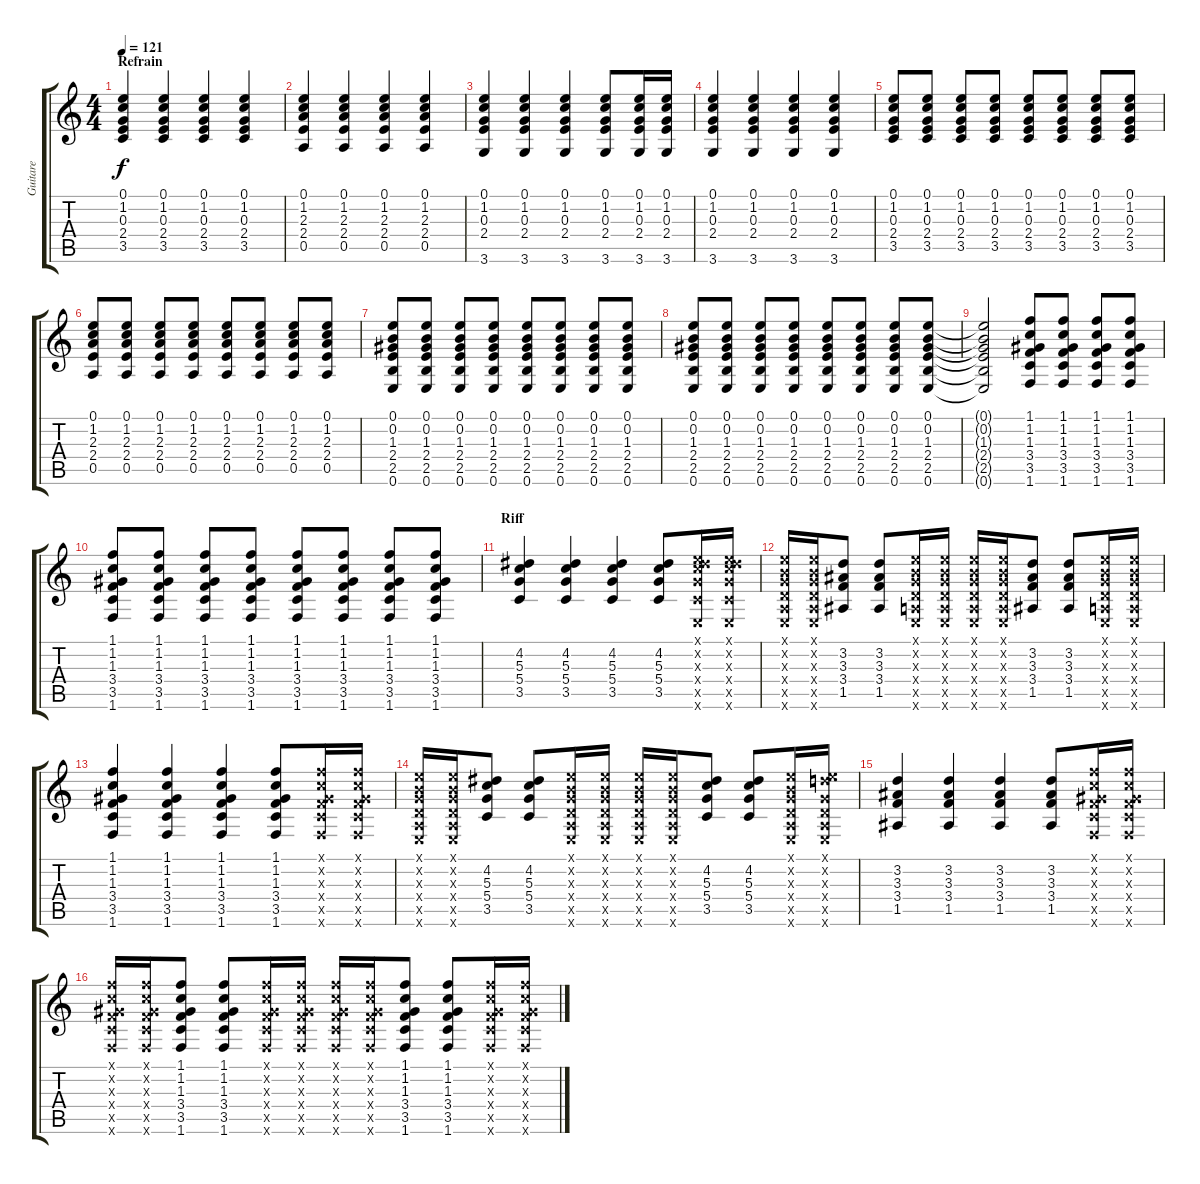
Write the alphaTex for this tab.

\track ("Guitare" "Guitare") {instrument overdrivenguitar}
\staff {score tabs}
\tuning (E4 B3 G3 D3 A2 E2) {hide}
\ts (4 4)
\section ("" "Refrain")
\tempo 121
\clef g2
\ks c
(0.1 1.2 0.3 2.4 3.5).4{dy f} (0.1 1.2 0.3 2.4 3.5).4 (0.1 1.2 0.3 2.4 3.5).4 (0.1 1.2 0.3 2.4 3.5).4 |
(0.1 1.2 2.3 2.4 0.5).4 (0.1 1.2 2.3 2.4 0.5).4 (0.1 1.2 2.3 2.4 0.5).4 (0.1 1.2 2.3 2.4 0.5).4 |
(0.1 1.2 0.3 2.4 3.6).4 (0.1 1.2 0.3 2.4 3.6).4 (0.1 1.2 0.3 2.4 3.6).4 (0.1 1.2 0.3 2.4 3.6).8 (0.1 1.2 0.3 2.4 3.6).16 (0.1 1.2 0.3 2.4 3.6).16 |
(0.1 1.2 0.3 2.4 3.6).4 (0.1 1.2 0.3 2.4 3.6).4 (0.1 1.2 0.3 2.4 3.6).4 (0.1 1.2 0.3 2.4 3.6).4 |
(0.1 1.2 0.3 2.4 3.5).8 (0.1 1.2 0.3 2.4 3.5).8 (0.1 1.2 0.3 2.4 3.5).8 (0.1 1.2 0.3 2.4 3.5).8 (0.1 1.2 0.3 2.4 3.5).8 (0.1 1.2 0.3 2.4 3.5).8 (0.1 1.2 0.3 2.4 3.5).8 (0.1 1.2 0.3 2.4 3.5).8 |
(0.1 1.2 2.3 2.4 0.5).8 (0.1 1.2 2.3 2.4 0.5).8 (0.1 1.2 2.3 2.4 0.5).8 (0.1 1.2 2.3 2.4 0.5).8 (0.1 1.2 2.3 2.4 0.5).8 (0.1 1.2 2.3 2.4 0.5).8 (0.1 1.2 2.3 2.4 0.5).8 (0.1 1.2 2.3 2.4 0.5).8 |
(0.1 0.2 1.3 2.4 2.5 0.6).8 (0.1 0.2 1.3 2.4 2.5 0.6).8 (0.1 0.2 1.3 2.4 2.5 0.6).8 (0.1 0.2 1.3 2.4 2.5 0.6).8 (0.1 0.2 1.3 2.4 2.5 0.6).8 (0.1 0.2 1.3 2.4 2.5 0.6).8 (0.1 0.2 1.3 2.4 2.5 0.6).8 (0.1 0.2 1.3 2.4 2.5 0.6).8 |
(0.1 0.2 1.3 2.4 2.5 0.6).8 (0.1 0.2 1.3 2.4 2.5 0.6).8 (0.1 0.2 1.3 2.4 2.5 0.6).8 (0.1 0.2 1.3 2.4 2.5 0.6).8 (0.1 0.2 1.3 2.4 2.5 0.6).8 (0.1 0.2 1.3 2.4 2.5 0.6).8 (0.1 0.2 1.3 2.4 2.5 0.6).8 (0.1 0.2 1.3 2.4 2.5 0.6).8 |
(0.1{t} 0.2{t} 1.3{t} 2.4{t} 2.5{t} 0.6{t}).2 (1.1 1.2 1.3 3.4 3.5 1.6).8 (1.1 1.2 1.3 3.4 3.5 1.6).8 (1.1 1.2 1.3 3.4 3.5 1.6).8 (1.1 1.2 1.3 3.4 3.5 1.6).8 |
(1.1 1.2 1.3 3.4 3.5 1.6).8 (1.1 1.2 1.3 3.4 3.5 1.6).8 (1.1 1.2 1.3 3.4 3.5 1.6).8 (1.1 1.2 1.3 3.4 3.5 1.6).8 (1.1 1.2 1.3 3.4 3.5 1.6).8 (1.1 1.2 1.3 3.4 3.5 1.6).8 (1.1 1.2 1.3 3.4 3.5 1.6).8 (1.1 1.2 1.3 3.4 3.5 1.6).8 |
\section ("" "Riff")
(4.2 5.3 5.4 3.5).4 (4.2 5.3 5.4 3.5).4 (4.2 5.3 5.4 3.5).4 (4.2 5.3 5.4 3.5).8 (0.1{x} 4.2{x} 5.3{x} 5.4{x} 3.5{x} 0.6{x}).16 (0.1{x} 4.2{x} 5.3{x} 5.4{x} 3.5{x} 0.6{x}).16 |
(0.1{x} 0.2{x} 0.3{x} 0.4{x} 0.5{x} 0.6{x}).16 (0.1{x} 0.2{x} 0.3{x} 0.4{x} 0.5{x} 0.6{x}).16 (3.2 3.3 3.4 1.5).8 (3.2 3.3 3.4 1.5).8 (0.1{x} 0.2{x} 0.3{x} 0.4{x} 0.5{x} 0.6{x}).16 (0.1{x} 0.2{x} 0.3{x} 0.4{x} 0.5{x} 0.6{x}).16 (0.1{x} 0.2{x} 0.3{x} 0.4{x} 0.5{x} 0.6{x}).16 (0.1{x} 0.2{x} 0.3{x} 0.4{x} 0.5{x} 0.6{x}).16 (3.2 3.3 3.4 1.5).8 (3.2 3.3 3.4 1.5).8 (0.1{x} 0.2{x} 0.3{x} 0.4{x} 0.5{x} 0.6{x}).16 (0.1{x} 0.2{x} 0.3{x} 0.4{x} 0.5{x} 0.6{x}).16 |
(1.1 1.2 1.3 3.4 3.5 1.6).4 (1.1 1.2 1.3 3.4 3.5 1.6).4 (1.1 1.2 1.3 3.4 3.5 1.6).4 (1.1 1.2 1.3 3.4 3.5 1.6).8 (1.1{x} 1.2{x} 1.3{x} 3.4{x} 3.5{x} 1.6{x}).16 (1.1{x} 1.2{x} 1.3{x} 3.4{x} 3.5{x} 1.6{x}).16 |
(0.1{x} 0.2{x} 0.3{x} 0.4{x} 0.5{x} 0.6{x}).16 (0.1{x} 0.2{x} 0.3{x} 0.4{x} 0.5{x} 0.6{x}).16 (4.2 5.3 5.4 3.5).8 (4.2 5.3 5.4 3.5).8 (0.1{x} 0.2{x} 0.3{x} 0.4{x} 0.5{x} 0.6{x}).16 (0.1{x} 0.2{x} 0.3{x} 0.4{x} 0.5{x} 0.6{x}).16 (0.1{x} 0.2{x} 0.3{x} 0.4{x} 0.5{x} 0.6{x}).16 (0.1{x} 0.2{x} 0.3{x} 0.4{x} 0.5{x} 0.6{x}).16 (4.2 5.3 5.4 3.5).8 (4.2 5.3 5.4 3.5).8 (0.1{x} 0.2{x} 0.3{x} 0.4{x} 0.5{x} 0.6{x}).16 (0.1{x} 3.2{x} 0.3{x} 0.4{x} 0.5{x} 0.6{x}).16 |
(3.2 3.3 3.4 1.5).4 (3.2 3.3 3.4 1.5).4 (3.2 3.3 3.4 1.5).4 (3.2 3.3 3.4 1.5).8 (1.1{x} 1.2{x} 1.3{x} 3.4{x} 3.5{x} 1.6{x}).16 (1.1{x} 1.2{x} 1.3{x} 3.4{x} 3.5{x} 1.6{x}).16 |
(1.1{x} 1.2{x} 1.3{x} 3.4{x} 3.5{x} 1.6{x}).16 (1.1{x} 1.2{x} 1.3{x} 3.4{x} 3.5{x} 1.6{x}).16 (1.1 1.2 1.3 3.4 3.5 1.6).8 (1.1 1.2 1.3 3.4 3.5 1.6).8 (1.1{x} 1.2{x} 1.3{x} 3.4{x} 3.5{x} 1.6{x}).16 (1.1{x} 1.2{x} 1.3{x} 3.4{x} 3.5{x} 1.6{x}).16 (1.1{x} 1.2{x} 1.3{x} 3.4{x} 3.5{x} 1.6{x}).16 (1.1{x} 1.2{x} 1.3{x} 3.4{x} 3.5{x} 1.6{x}).16 (1.1 1.2 1.3 3.4 3.5 1.6).8 (1.1 1.2 1.3 3.4 3.5 1.6).8 (1.1{x} 1.2{x} 1.3{x} 3.4{x} 3.5{x} 1.6{x}).16 (1.1{x} 1.2{x} 1.3{x} 3.4{x} 3.5{x} 1.6{x}).16
